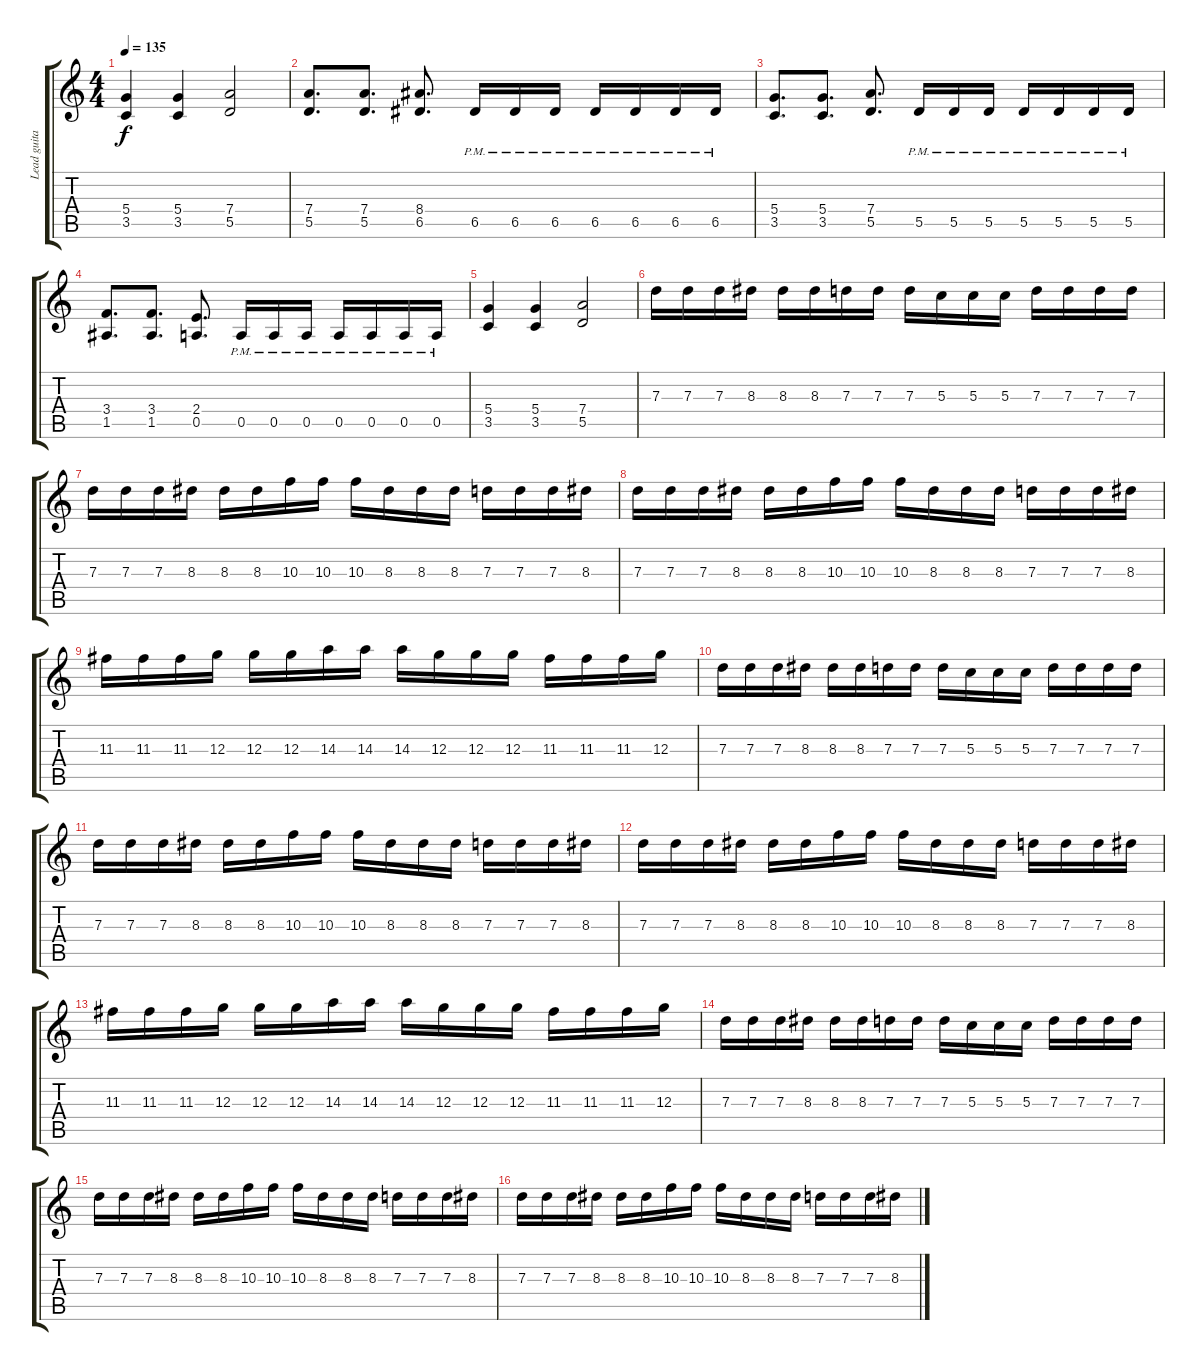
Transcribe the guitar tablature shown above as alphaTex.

\track ("Lead guitar" "Lead guita") {instrument overdrivenguitar}
\staff {score tabs}
\tuning (E4 B3 G3 D3 A2 E2) {hide}
\ts (4 4)
\tempo 135
\clef g2
\ks c
(5.4 3.5).4{dy f} (5.4 3.5).4 (7.4 5.5).2 |
(7.4 5.5).8{d} (7.4 5.5).8{d} (8.4 6.5).8{d} 6.5{pm}.16 6.5{pm}.16 6.5{pm}.16 6.5{pm}.16 6.5{pm}.16 6.5{pm}.16 6.5{pm}.16 |
(5.4 3.5).8{d} (5.4 3.5).8{d} (7.4 5.5).8{d} 5.5{pm}.16 5.5{pm}.16 5.5{pm}.16 5.5{pm}.16 5.5{pm}.16 5.5{pm}.16 5.5{pm}.16 |
(3.4 1.5).8{d} (3.4 1.5).8{d} (2.4 0.5).8{d} 0.5{pm}.16 0.5{pm}.16 0.5{pm}.16 0.5{pm}.16 0.5{pm}.16 0.5{pm}.16 0.5{pm}.16 |
(5.4 3.5).4 (5.4 3.5).4 (7.4 5.5).2 |
7.3.16 7.3.16 7.3.16 8.3.16 8.3.16 8.3.16 7.3.16 7.3.16 7.3.16 5.3.16 5.3.16 5.3.16 7.3.16 7.3.16 7.3.16 7.3.16 |
7.3.16 7.3.16 7.3.16 8.3.16 8.3.16 8.3.16 10.3.16 10.3.16 10.3.16 8.3.16 8.3.16 8.3.16 7.3.16 7.3.16 7.3.16 8.3.16 |
7.3.16 7.3.16 7.3.16 8.3.16 8.3.16 8.3.16 10.3.16 10.3.16 10.3.16 8.3.16 8.3.16 8.3.16 7.3.16 7.3.16 7.3.16 8.3.16 |
11.3.16 11.3.16 11.3.16 12.3.16 12.3.16 12.3.16 14.3.16 14.3.16 14.3.16 12.3.16 12.3.16 12.3.16 11.3.16 11.3.16 11.3.16 12.3.16 |
7.3.16 7.3.16 7.3.16 8.3.16 8.3.16 8.3.16 7.3.16 7.3.16 7.3.16 5.3.16 5.3.16 5.3.16 7.3.16 7.3.16 7.3.16 7.3.16 |
7.3.16 7.3.16 7.3.16 8.3.16 8.3.16 8.3.16 10.3.16 10.3.16 10.3.16 8.3.16 8.3.16 8.3.16 7.3.16 7.3.16 7.3.16 8.3.16 |
7.3.16 7.3.16 7.3.16 8.3.16 8.3.16 8.3.16 10.3.16 10.3.16 10.3.16 8.3.16 8.3.16 8.3.16 7.3.16 7.3.16 7.3.16 8.3.16 |
11.3.16 11.3.16 11.3.16 12.3.16 12.3.16 12.3.16 14.3.16 14.3.16 14.3.16 12.3.16 12.3.16 12.3.16 11.3.16 11.3.16 11.3.16 12.3.16 |
7.3.16 7.3.16 7.3.16 8.3.16 8.3.16 8.3.16 7.3.16 7.3.16 7.3.16 5.3.16 5.3.16 5.3.16 7.3.16 7.3.16 7.3.16 7.3.16 |
7.3.16 7.3.16 7.3.16 8.3.16 8.3.16 8.3.16 10.3.16 10.3.16 10.3.16 8.3.16 8.3.16 8.3.16 7.3.16 7.3.16 7.3.16 8.3.16 |
7.3.16 7.3.16 7.3.16 8.3.16 8.3.16 8.3.16 10.3.16 10.3.16 10.3.16 8.3.16 8.3.16 8.3.16 7.3.16 7.3.16 7.3.16 8.3.16
